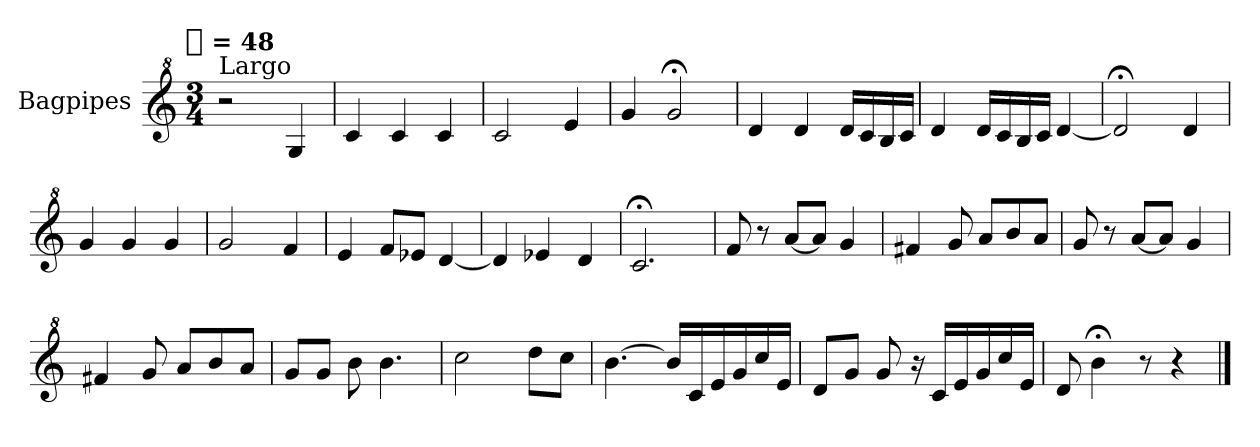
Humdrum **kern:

**kern
*part1
*staff1
*I"Bagpipes
*I'Bag
*clefG^2
*k[]
!!LO:TX:omd:t=[quarter] = 48
*M3/4
*MM48
=1
!LO:TX:a:t=Largo
2r
4g
=
4cc
4cc
4cc
=
2cc
4ee
=
4gg
2gg;<
=
4dd
4dd
16ddLL
16cc
16b
16ccJJ
=
4dd
16ddLL
16cc
16b
16ccJJ
[4dd
=
2dd;<]
4dd
=
4gg
4gg
4gg
=
2gg
4ff
=
4ee
8ffL
8ee-XJ
[4dd
=
4dd]
4ee-X
4dd
=
2.cc;<
=
8ff
8r
[8aaL
8aaJ]
4gg
=
4ff#X
8gg
8aaL
8bb
8aaJ
=
8gg
8r
[8aaL
8aaJ]
4gg
=
4ff#X
8gg
8aaL
8bb
8aaJ
=
8ggL
8ggJ
8bb
4.bb
=
2ccc
8dddL
8cccJ
=
[4.bb
16bbLL]
16cc
16ee
16gg
16ccc
16eeJJ
=
8ddL
8ggJ
8gg
16r
16ccLL
16ee
16gg
16ccc
16eeJJ
=
8dd
4bb;<
8r
4r
==
*-
